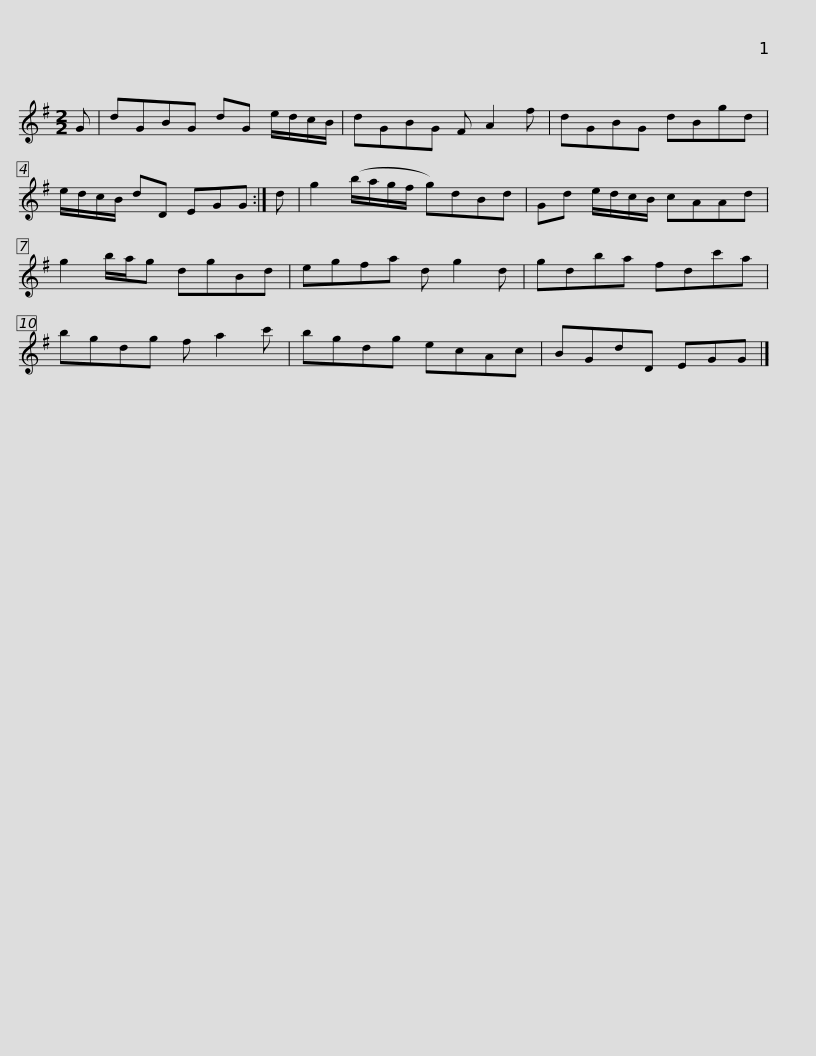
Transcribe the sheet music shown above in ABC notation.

X:1
L:1/8
M:2/2
I:linebreak $
K:G
V:1 treble
V:1
 G | dGBG dG e/d/c/B/ | dGBG F A2 f | dGBG dBgd | e/d/c/B/ dD EGG :| %5
 d |$ g2 (b/a/g/f/ g)dBd | Gd e/d/c/B/ cAAd | g2 b/a/g dgBd | egfa d g2 d | %10
 gdba fdc'a |$ bgdg f a2 c' | bgdg ecAc | BGdD EGG |] %14
